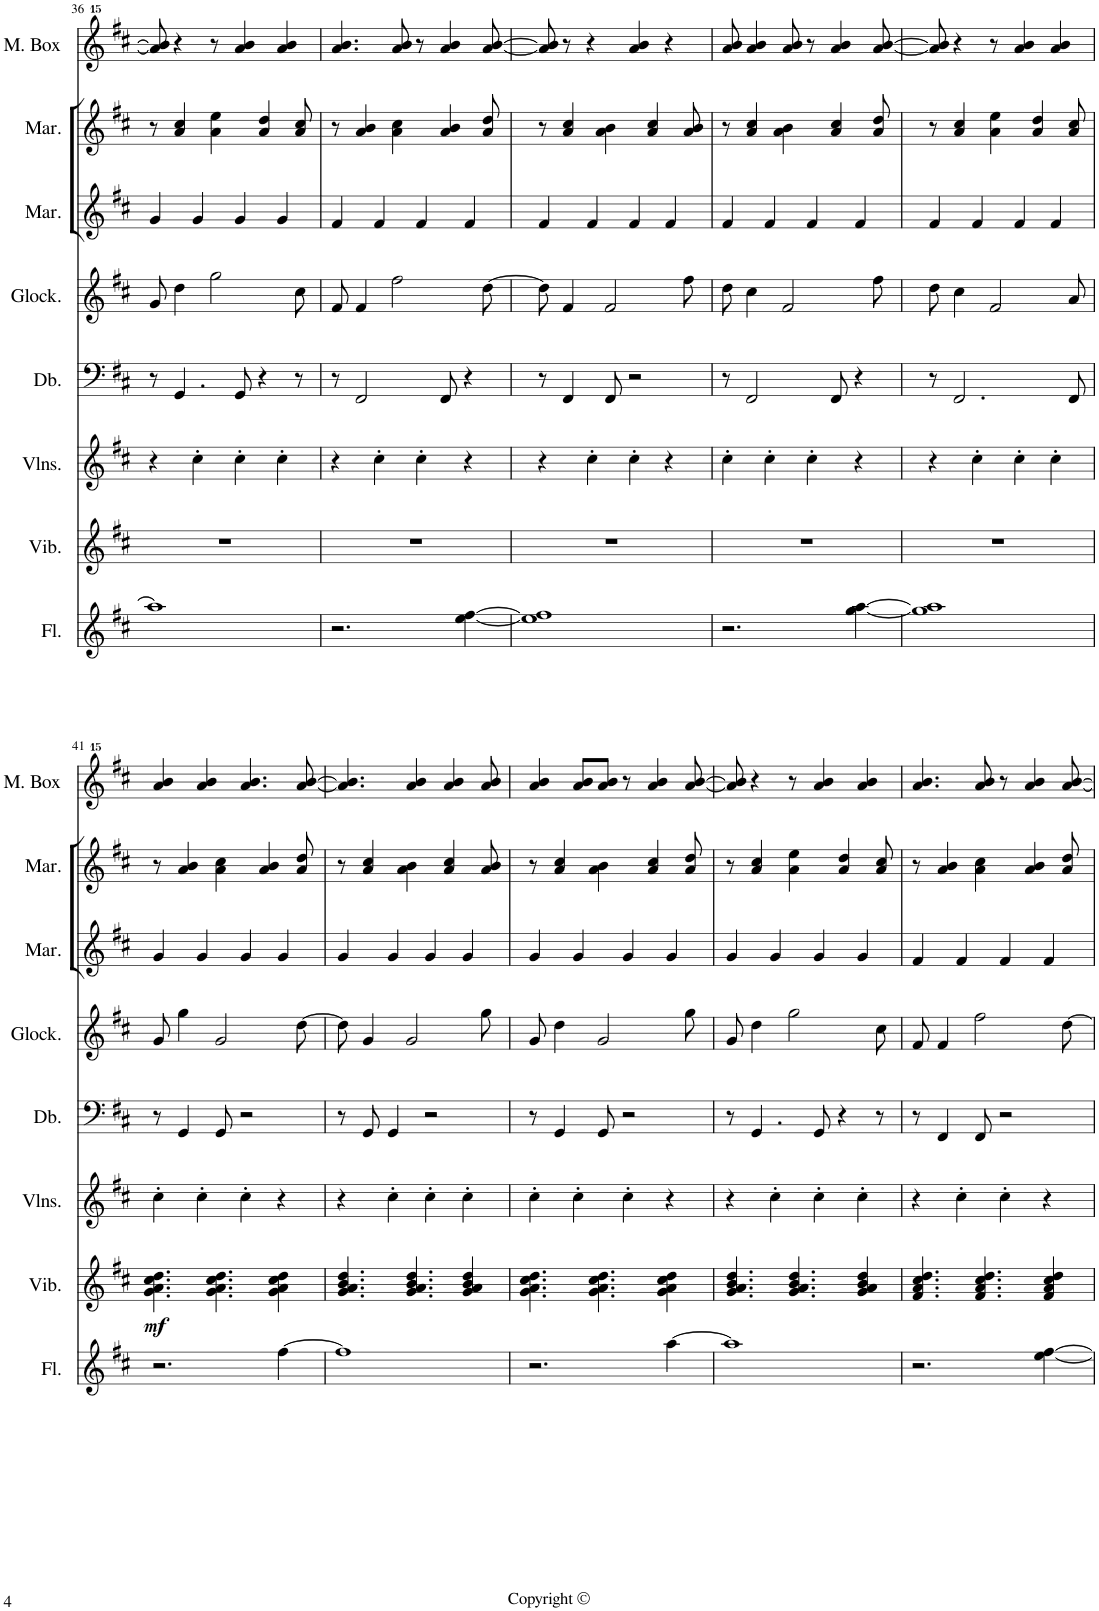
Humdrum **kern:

**kern	**kern	**dynam	**kern	**kern	**kern	**kern	**kern	**kern
*part8	*part7	*part7	*part6	*part5	*part4	*part3	*part2	*part1
*staff8	*staff7	*staff7	*staff6	*staff5	*staff4	*staff3	*staff2	*staff1
*I"Flute	*I"Vibraphone	*	*I"Violins	*I"Double Bass	*I"Glockenspiel	*I"Marimba	*I"Marimba	*I"Music Box
*I'Fl.	*I'Vib.	*	*I'Vlns.	*I'Db.	*I'Glock.	*I'Mar.	*I'Mar.	*I'M. Box
!!LO:PB:g=z
*clefG2	*clefG2	*	*clefG2	*clefF4	*clefG2	*clefG2	*clefG2	*clefG^^2
*	*	*	*	*Trd7c12	*Trd-14c-24	*	*	*
*k[f#c#]	*k[f#c#]	*	*k[f#c#]	*k[f#c#]	*k[f#c#]	*k[f#c#]	*k[f#c#]	*k[f#c#]
*M4/4	*M4/4	*	*M4/4	*M4/4	*M4/4	*M4/4	*M4/4	*M4/4
=36	=36	=36	=36	=36	=36	=36	=36	=36
1aa]	1r	.	4r	8r	8g/	4g/	8r	8aaa/] 8bbb/]
.	.	.	.	4.GG/	4dd\	.	4a/ 4cc#/	4r
.	.	.	4cc#'\	.	.	4g/	.	.
.	.	.	.	.	2gg\	.	4a\ 4ee\	8r
.	.	.	4cc#'\	8GG/	.	4g/	.	4aaa/ 4bbb/
.	.	.	.	4r	.	.	4a/ 4dd/	.
.	.	.	4cc#'\	.	.	4g/	.	4aaa/ 4bbb/
.	.	.	.	8r	8cc#\	.	8a/ 8cc#/	.
=37	=37	=37	=37	=37	=37	=37	=37	=37
2.r	1r	.	4r	8r	8f#/	4f#/	8r	4.aaa/ 4.bbb/
.	.	.	.	2FF#/	4f#/	.	4a/ 4b/	.
.	.	.	4cc#'\	.	.	4f#/	.	.
.	.	.	.	.	2ff#\	.	4a\ 4cc#\	8aaa/ 8bbb/
.	.	.	4cc#'\	.	.	4f#/	.	8r
.	.	.	.	8FF#/	.	.	4a/ 4b/	4aaa/ 4bbb/
[4ee\ [4ff#\	.	.	4r	4r	.	4f#/	.	.
.	.	.	.	.	[8dd\	.	8a/ 8dd/	[8aaa/ [8bbb/
=38	=38	=38	=38	=38	=38	=38	=38	=38
1ee] 1ff#]	1r	.	4r	8r	8dd\]	4f#/	8r	8aaa/] 8bbb/]
.	.	.	.	4FF#/	4f#/	.	4a/ 4cc#/	8r
.	.	.	4cc#'\	.	.	4f#/	.	4r
.	.	.	.	8FF#/	2f#/	.	4a\ 4b\	.
.	.	.	4cc#'\	2r	.	4f#/	.	4aaa/ 4bbb/
.	.	.	.	.	.	.	4a/ 4cc#/	.
.	.	.	4r	.	.	4f#/	.	4r
.	.	.	.	.	8ff#\	.	8a/ 8b/	.
=39	=39	=39	=39	=39	=39	=39	=39	=39
2.r	1r	.	4cc#'\	8r	8dd\	4f#/	8r	8aaa/ 8bbb/
.	.	.	.	2FF#/	4cc#\	.	4a/ 4cc#/	4aaa/ 4bbb/
.	.	.	4cc#'\	.	.	4f#/	.	.
.	.	.	.	.	2f#/	.	4a\ 4b\	8aaa/ 8bbb/
.	.	.	4cc#'\	.	.	4f#/	.	8r
.	.	.	.	8FF#/	.	.	4a/ 4cc#/	4aaa/ 4bbb/
[4gg\ [4aa\	.	.	4r	4r	.	4f#/	.	.
.	.	.	.	.	8ff#\	.	8a/ 8dd/	[8aaa/ [8bbb/
=40	=40	=40	=40	=40	=40	=40	=40	=40
1gg] 1aa]	1r	.	4r	8r	8dd\	4f#/	8r	8aaa/] 8bbb/]
.	.	.	.	2.FF#/	4cc#\	.	4a/ 4cc#/	4r
.	.	.	4cc#'\	.	.	4f#/	.	.
.	.	.	.	.	2f#/	.	4a\ 4ee\	8r
.	.	.	4cc#'\	.	.	4f#/	.	4aaa/ 4bbb/
.	.	.	.	.	.	.	4a/ 4dd/	.
.	.	.	4cc#'\	.	.	4f#/	.	4aaa/ 4bbb/
.	.	.	.	8FF#/	8a/	.	8a/ 8cc#/	.
!!LO:LB:g=z
=41	=41	=41	=41	=41	=41	=41	=41	=41
!	!	!LO:DY:b	!	!	!	!	!	!
2.r	4.g\ 4.a\ 4.cc#\ 4.dd\	mf	4cc#'\	8r	8g/	4g/	8r	4aaa/ 4bbb/
.	.	.	.	4GG/	4gg\	.	4a/ 4b/	.
.	.	.	4cc#'\	.	.	4g/	.	4aaa/ 4bbb/
.	4.g\ 4.a\ 4.cc#\ 4.dd\	.	.	8GG/	2g/	.	4a\ 4cc#\	.
.	.	.	4cc#'\	2r	.	4g/	.	4.aaa/ 4.bbb/
.	.	.	.	.	.	.	4a/ 4b/	.
[4ff#\	4g\ 4a\ 4cc#\ 4dd\	.	4r	.	.	4g/	.	.
.	.	.	.	.	[8dd\	.	8a/ 8dd/	[8aaa/ [8bbb/
=42	=42	=42	=42	=42	=42	=42	=42	=42
1ff#]	4.g/ 4.a/ 4.b/ 4.dd/	.	4r	8r	8dd\]	4g/	8r	4.aaa/] 4.bbb/]
.	.	.	.	8GG/	4g/	.	4a/ 4cc#/	.
.	.	.	4cc#'\	4GG/	.	4g/	.	.
.	4.g/ 4.a/ 4.b/ 4.dd/	.	.	.	2g/	.	4a\ 4b\	4aaa/ 4bbb/
.	.	.	4cc#'\	2r	.	4g/	.	.
.	.	.	.	.	.	.	4a/ 4cc#/	4aaa/ 4bbb/
.	4g/ 4a/ 4b/ 4dd/	.	4cc#'\	.	.	4g/	.	.
.	.	.	.	.	8gg\	.	8a/ 8b/	8aaa/ 8bbb/
=43	=43	=43	=43	=43	=43	=43	=43	=43
2.r	4.g\ 4.a\ 4.cc#\ 4.dd\	.	4cc#'\	8r	8g/	4g/	8r	4aaa/ 4bbb/
.	.	.	.	4GG/	4dd\	.	4a/ 4cc#/	.
.	.	.	4cc#'\	.	.	4g/	.	8aaa/ 8bbb/L
.	4.g\ 4.a\ 4.cc#\ 4.dd\	.	.	8GG/	2g/	.	4a\ 4b\	8aaa/ 8bbb/J
.	.	.	4cc#'\	2r	.	4g/	.	8r
.	.	.	.	.	.	.	4a/ 4cc#/	4aaa/ 4bbb/
[4aa\	4g\ 4a\ 4cc#\ 4dd\	.	4r	.	.	4g/	.	.
.	.	.	.	.	8gg\	.	8a/ 8dd/	[8aaa/ [8bbb/
=44	=44	=44	=44	=44	=44	=44	=44	=44
1aa]	4.g/ 4.a/ 4.b/ 4.dd/	.	4r	8r	8g/	4g/	8r	8aaa/] 8bbb/]
.	.	.	.	4.GG/	4dd\	.	4a/ 4cc#/	4r
.	.	.	4cc#'\	.	.	4g/	.	.
.	4.g/ 4.a/ 4.b/ 4.dd/	.	.	.	2gg\	.	4a\ 4ee\	8r
.	.	.	4cc#'\	8GG/	.	4g/	.	4aaa/ 4bbb/
.	.	.	.	4r	.	.	4a/ 4dd/	.
.	4g/ 4a/ 4b/ 4dd/	.	4cc#'\	.	.	4g/	.	4aaa/ 4bbb/
.	.	.	.	8r	8cc#\	.	8a/ 8cc#/	.
=45	=45	=45	=45	=45	=45	=45	=45	=45
2.r	4.f#/ 4.a/ 4.cc#/ 4.dd/	.	4r	8r	8f#/	4f#/	8r	4.aaa/ 4.bbb/
.	.	.	.	4FF#/	4f#/	.	4a/ 4b/	.
.	.	.	4cc#'\	.	.	4f#/	.	.
.	4.f#/ 4.a/ 4.cc#/ 4.dd/	.	.	8FF#/	2ff#\	.	4a\ 4cc#\	8aaa/ 8bbb/
.	.	.	4cc#'\	2r	.	4f#/	.	8r
.	.	.	.	.	.	.	4a/ 4b/	4aaa/ 4bbb/
[4ee\ [4ff#\	4f#/ 4a/ 4cc#/ 4dd/	.	4r	.	.	4f#/	.	.
.	.	.	.	.	[8dd\	.	8a/ 8dd/	[8aaa/ [8bbb/
=	=	=	=	=	=	=	=	=
*-	*-	*-	*-	*-	*-	*-	*-	*-
